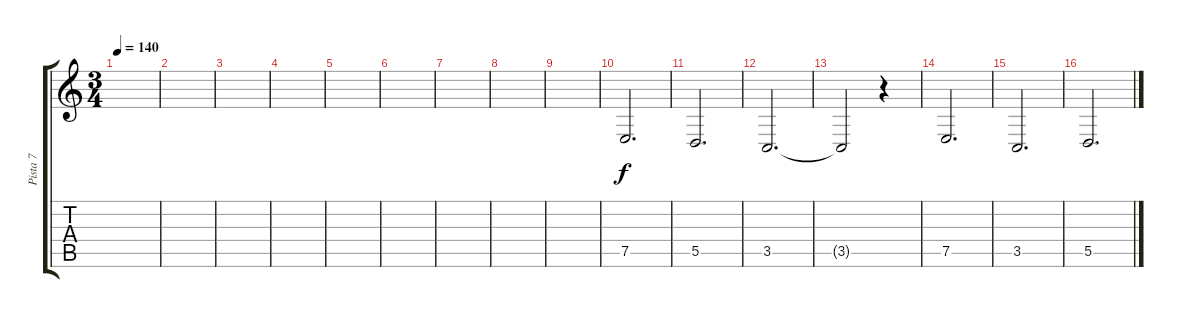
\track ("Pista 7" "Pista 7") {instrument choiraahs}
\staff {score tabs}
\tuning (E4 B3 G3 D3 A2 E2) {hide}
\ts (3 4)
\tempo 140
\clef g2
\ks c
|
|
|
|
|
|
|
|
|
7.5.2{d} |
5.5.2{d} |
3.5.2{d} |
3.5{t}.2 r.4 |
7.5.2{d} |
3.5.2{d} |
5.5.2{d}
